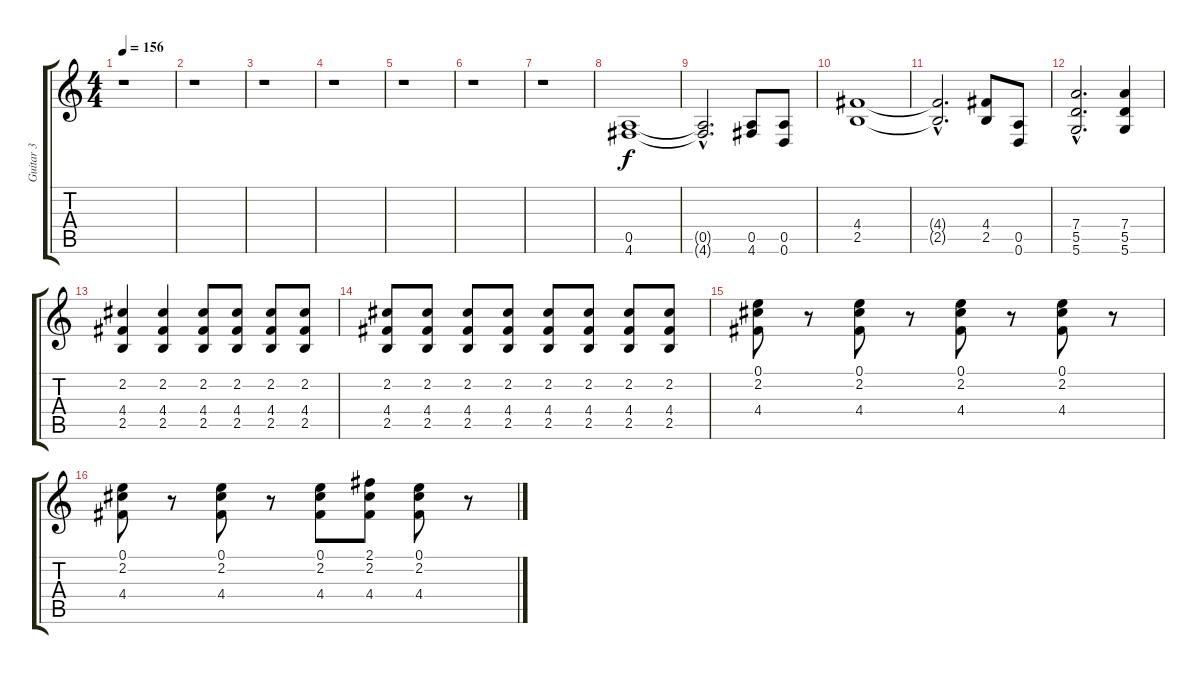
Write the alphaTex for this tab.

\track ("Guitar 3" "Guitar 3") {instrument overdrivenguitar}
\staff {score tabs}
\tuning (E4 B3 G3 D3 A2 D2) {hide}
\ts (4 4)
\tempo 156
\clef g2
\ks c
r.1{dy f instrument overdrivenguitar} |
r.1 |
r.1 |
r.1 |
r.1 |
r.1 |
r.1 |
(0.5 4.6).1 |
(0.5{hac t} 4.6{hac t}).2{d} (0.5 4.6).8 (0.5 0.6).8 |
(4.4 2.5).1 |
(4.4{hac t} 2.5{hac t}).2{d} (4.4 2.5).8 (0.5 0.6).8 |
(7.4{hac} 5.5{hac} 5.6{hac}).2{d} (7.4 5.5 5.6).4 |
(2.2 4.4 2.5).4 (2.2 4.4 2.5).4 (2.2 4.4 2.5).8 (2.2 4.4 2.5).8 (2.2 4.4 2.5).8 (2.2 4.4 2.5).8 |
(2.2 4.4 2.5).8 (2.2 4.4 2.5).8 (2.2 4.4 2.5).8 (2.2 4.4 2.5).8 (2.2 4.4 2.5).8 (2.2 4.4 2.5).8 (2.2 4.4 2.5).8 (2.2 4.4 2.5).8 |
(0.1 2.2 4.4).8 r.8 (0.1 2.2 4.4).8 r.8 (0.1 2.2 4.4).8 r.8 (0.1 2.2 4.4).8 r.8 |
(0.1 2.2 4.4).8 r.8 (0.1 2.2 4.4).8 r.8 (0.1 2.2 4.4).8 (2.1 2.2 4.4).8 (0.1 2.2 4.4).8 r.8
